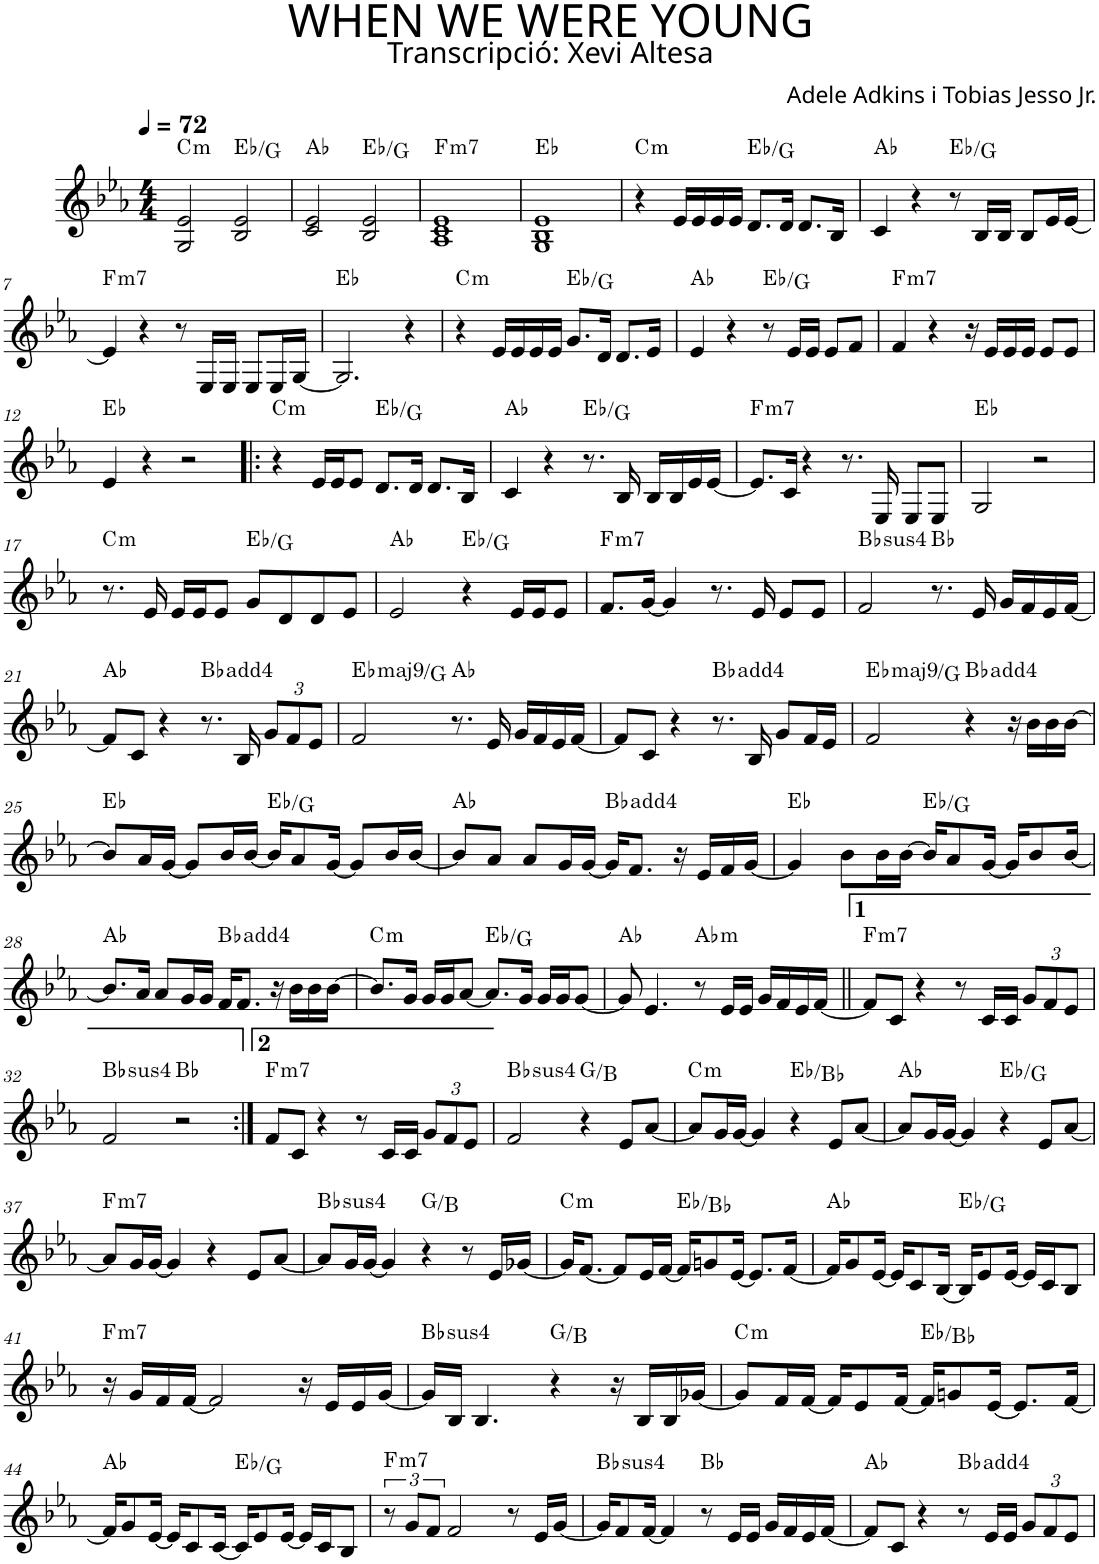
**kern	**harte
*part1	*part1
*staff1	*
*I"P1	*
*clefG2	*
*k[b-e-a-]	*
*c:	*
*M4/4	*
*MM72	*
=1	=1
!	!LO:H:kt=m
2G/ 2e-/	C:min
2B-/ 2e-/	Eb:maj/3
=2	=2
2c/ 2e-/	Ab:maj
2B-/ 2e-/	Eb:maj/3
=3	=3
!	!LO:H:kt=m7
1A- 1c 1e-	F:min7
=4	=4
1G 1B- 1e-	Eb:maj
=5	=5
!	!LO:H:kt=m
4r	C:min
16e-/LL	.
16e-/	.
16e-/	.
16e-/JJ	.
8.d/L	Eb:maj/3
16d/Jk	.
8.d/L	.
16B-/Jk	.
=6	=6
4c/	Ab:maj
4r	.
8r	Eb:maj/3
16B-/LL	.
16B-/JJ	.
8B-/L	.
16e-/L	.
[<16e-/JJ	.
!!LO:LB:g=z
=7	=7
!	!LO:H:kt=m7
4e-/]	F:min7
4r	.
8r	.
16E-/LL	.
16E-/JJ	.
8E-/L	.
16E-/L	.
[<16G/JJ	.
=8	=8
2.G/]	Eb:maj
4r	.
=9	=9
!	!LO:H:kt=m
4r	C:min
16e-/LL	.
16e-/	.
16e-/	.
16e-/JJ	.
8.g/L	Eb:maj/3
16d/Jk	.
8.d/L	.
16e-/Jk	.
=10	=10
4e-/	Ab:maj
4r	.
8r	Eb:maj/3
16e-/LL	.
16e-/JJ	.
8e-/L	.
8f/J	.
=11	=11
!	!LO:H:kt=m7
4f/	F:min7
4r	.
16r	.
16e-/LL	.
16e-/	.
16e-/JJ	.
8e-/L	.
8e-/J	.
!!LO:LB:g=z
=12	=12
4e-/	Eb:maj
4r	.
2r	.
=13!|:	=13!|:
!	!LO:H:kt=m
4r	C:min
16e-/LL	.
16e-/J	.
8e-/J	.
8.d/L	Eb:maj/3
16d/Jk	.
8.d/L	.
16B-/Jk	.
=14	=14
4c/	Ab:maj
4r	.
8.r	Eb:maj/3
16B-/	.
16B-/LL	.
16B-/	.
16e-/	.
[<16e-/JJ	.
=15	=15
!	!LO:H:kt=m7
8.e-/L]	F:min7
16c/Jk	.
4r	.
8.r	.
16E-/	.
8E-/L	.
8E-/J	.
=16	=16
2G/	Eb:maj
2r	.
!!LO:LB:g=z
=17	=17
!	!LO:H:kt=m
8.r	C:min
16e-/	.
16e-/LL	.
16e-/J	.
8e-/J	.
8g/L	Eb:maj/3
8d/	.
8d/	.
8e-/J	.
=18	=18
2e-/	Ab:maj
4r	Eb:maj/3
16e-/LL	.
16e-/J	.
8e-/J	.
=19	=19
!	!LO:H:kt=m7
8.f/L	F:min7
[<16g/Jk	.
4g/]	.
8.r	.
16e-/	.
8e-/L	.
8e-/J	.
=20	=20
!	!LO:H:kt=4
2f/	Bb:sus4
8.r	Bb:maj
16e-/	.
16g/LL	.
16f/	.
16e-/	.
[<16f/JJ	.
!!LO:LB:g=z
=21	=21
8f/L]	Ab:maj
8c/J	.
4r	.
8.r	Bb:maj(4)
16B-/	.
*Xbrackettup	*
12g/L	.
12f/	.
12e-/J	.
=22	=22
!	!LO:H:kt=maj9
2f/	Eb:maj9/3
8.r	Ab:maj
16e-/	.
16g/LL	.
16f/	.
16e-/	.
[<16f/JJ	.
=23	=23
8f/L]	.
8c/J	.
4r	.
8.r	Bb:maj(4)
16B-/	.
8g/L	.
16f/L	.
16e-/JJ	.
=24	=24
!	!LO:H:kt=maj9
2f/	Eb:maj9/3
4r	Bb:maj(4)
16r	.
16b-\LL	.
16b-\	.
[>16b-\JJ	.
!!LO:LB:g=z
=25	=25
8b-/L]	Eb:maj
16a-/L	.
[<16g/JJ	.
8g/L]	.
16b-/L	.
[<16b-/JJ	.
16b-/KL]	Eb:maj/3
8a-/	.
[<16g/Jk	.
8g/L]	.
16b-/L	.
[<16b-/JJ	.
=26	=26
8b-/L]	Ab:maj
8a-/J	.
8a-/L	.
16g/L	.
[<16g/JJ	.
16g/KL]	Bb:maj(4)
8.f/J	.
16r	.
16e-/LL	.
16f/	.
[<16g/JJ	.
=27	=27
4g/]	Eb:maj
8b-\L	.
16b-\L	.
[>16b-\JJ	.
16b-/KL]	Eb:maj/3
8a-/	.
[<16g/Jk	.
16g/KL]	.
8b-/	.
[<16b-/Jk	.
!!LO:LB:g=z
=28	=28
8.b-/L]	Ab:maj
16a-/Jk	.
8a-/L	.
16g/L	.
16g/JJ	.
16f/KL	Bb:maj(4)
8.f/J	.
16r	.
16b-\LL	.
16b-\	.
[>16b-\JJ	.
=29	=29
!	!LO:H:kt=m
8.b-/L]	C:min
16g/Jk	.
16g/LL	.
16g/J	.
[<8a-/J	.
8.a-/L]	Eb:maj/3
16g/Jk	.
16g/LL	.
16g/J	.
[<8g/J	.
=30	=30
8g/]	Ab:maj
4.e-/	.
!	!LO:H:kt=m
8r	Ab:min
16e-/LL	.
16e-/JJ	.
16g/LL	.
16f/	.
16e-/	.
[<16f/JJ	.
=31||	=31||
!	!LO:H:kt=m7
8f/L]	F:min7
8c/J	.
4r	.
8r	.
16c/LL	.
16c/JJ	.
12g/L	.
12f/	.
12e-/J	.
!!LO:LB:g=z
=32	=32
!	!LO:H:kt=4
2f/	Bb:sus4
2r	Bb:maj
=33:|!	=33:|!
!	!LO:H:kt=m7
8f/L	F:min7
8c/J	.
4r	.
8r	.
16c/LL	.
16c/JJ	.
12g/L	.
12f/	.
12e-/J	.
=34	=34
!	!LO:H:kt=4
2f/	Bb:sus4
4r	G:maj/3
8e-/L	.
[<8a-/J	.
=35	=35
!	!LO:H:kt=m
8a-/L]	C:min
16g/L	.
[<16g/JJ	.
4g/]	.
4r	Eb:maj/5
8e-/L	.
[<8a-/J	.
=36	=36
8a-/L]	Ab:maj
16g/L	.
[<16g/JJ	.
4g/]	.
4r	Eb:maj/3
8e-/L	.
[<8a-/J	.
!!LO:LB:g=z
=37	=37
!	!LO:H:kt=m7
8a-/L]	F:min7
16g/L	.
[<16g/JJ	.
4g/]	.
4r	.
8e-/L	.
[<8a-/J	.
=38	=38
!	!LO:H:kt=4
8a-/L]	Bb:sus4
16g/L	.
[<16g/JJ	.
4g/]	.
4r	G:maj/3
8r	.
16e-/LL	.
[<16g-X/JJ	.
=39	=39
!	!LO:H:kt=m
16g-/KL]	C:min
[<8.f/J	.
8f/L]	.
16e-/L	.
[<16f/JJ	.
16f/KL]	Eb:maj/5
8gn/	.
[<16e-/Jk	.
8.e-/L]	.
[<16f/Jk	.
=40	=40
16f/KL]	Ab:maj
8g/	.
[<16e-/Jk	.
16e-/KL]	.
8c/	.
[<16B-/Jk	.
16B-/KL]	Eb:maj/3
8e-/	.
[<16e-/Jk	.
16e-/LL]	.
16c/J	.
8B-/J	.
!!LO:LB:g=z
=41	=41
!	!LO:H:kt=m7
16r	F:min7
16g/LL	.
16f/	.
[<16f/JJ	.
2f/]	.
16r	.
16e-/LL	.
16e-/	.
[<16g/JJ	.
=42	=42
!	!LO:H:kt=4
16g/LL]	Bb:sus4
16B-/JJ	.
4.B-/	.
4r	G:maj/3
16r	.
16B-/LL	.
16B-/	.
[<16g-X/JJ	.
=43	=43
!	!LO:H:kt=m
8g-/L]	C:min
16f/L	.
[<16f/JJ	.
16f/KL]	.
8e-/	.
[<16f/Jk	.
16f/KL]	Eb:maj/5
8gn/	.
[<16e-/Jk	.
8.e-/L]	.
[<16f/Jk	.
!!LO:LB:g=z
=44	=44
16f/KL]	Ab:maj
8g/	.
[<16e-/Jk	.
16e-/KL]	.
8c/	.
[<16c/Jk	.
16c/KL]	Eb:maj/3
8e-/	.
[<16e-/Jk	.
16e-/LL]	.
16c/J	.
8B-/J	.
=45	=45
*brackettup	*
!	!LO:H:kt=m7
12r	F:min7
12g/L	.
12f/J	.
2f/	.
8r	.
16e-/LL	.
[<16g/JJ	.
=46	=46
!	!LO:H:kt=4
16g/KL]	Bb:sus4
8f/	.
[<16f/Jk	.
4f/]	.
8r	Bb:maj
16e-/LL	.
16e-/JJ	.
16g/LL	.
16f/	.
16e-/	.
[<16f/JJ	.
=47	=47
8f/L]	Ab:maj
8c/J	.
4r	.
8r	Bb:maj(4)
16e-/LL	.
16e-/JJ	.
*Xbrackettup	*
12g/L	.
12f/	.
12e-/J	.
=	=
*-	*-
